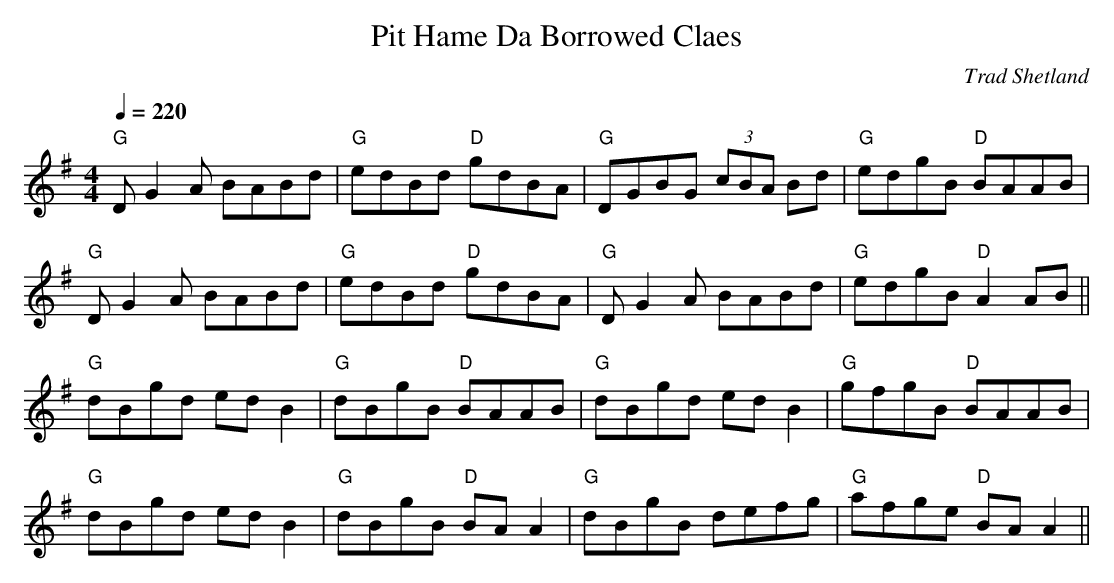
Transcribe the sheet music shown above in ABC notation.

X:1
T:Pit Hame Da Borrowed Claes
M:4/4
L:1/8
Q:1/4=220
C:Trad Shetland
K:G
"G"D G2 A BABd|"G"edBd "D"gdBA|"G"DGBG (3cBA Bd|"G"edgB "D"BAAB|!
"G"D G2 A BABd|"G"edBd "D"gdBA|"G"D G2 A BABd|"G"edgB "D"A2 AB||!
"G"dBgd ed B2|"G"dBgB "D"BAAB|"G"dBgd ed B2|"G"gfgB "D"BAAB|!
"G"dBgd ed B2|"G"dBgB "D"BA A2|"G"dBgB defg|"G"afge "D"BA A2||!
